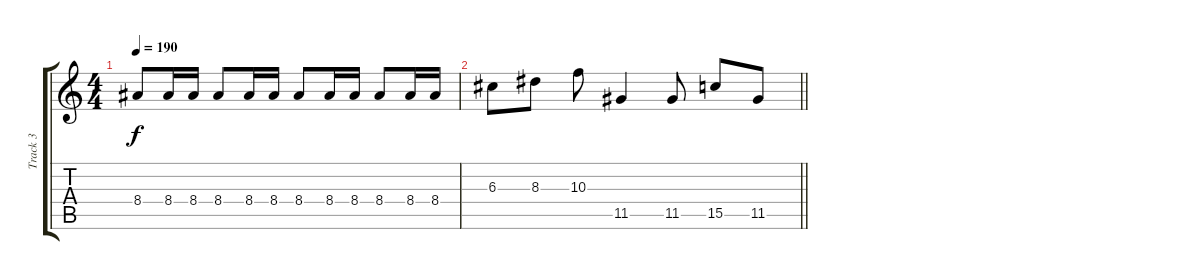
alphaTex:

\track ("Track 3" "Track 3") {instrument distortionguitar}
\staff {score tabs}
\tuning (E4 B3 G3 D3 A2 E2) {hide}
\ts (4 4)
\tempo 190
\clef g2
\ks c
8.4.8{dy f} 8.4.16 8.4.16 8.4.8 8.4.16 8.4.16 8.4.8 8.4.16 8.4.16 8.4.8 8.4.16 8.4.16 |
\barLineRight lightlight
6.3.8 8.3.8 10.3.8 11.5.4 11.5.8 15.5.8 11.5.8
